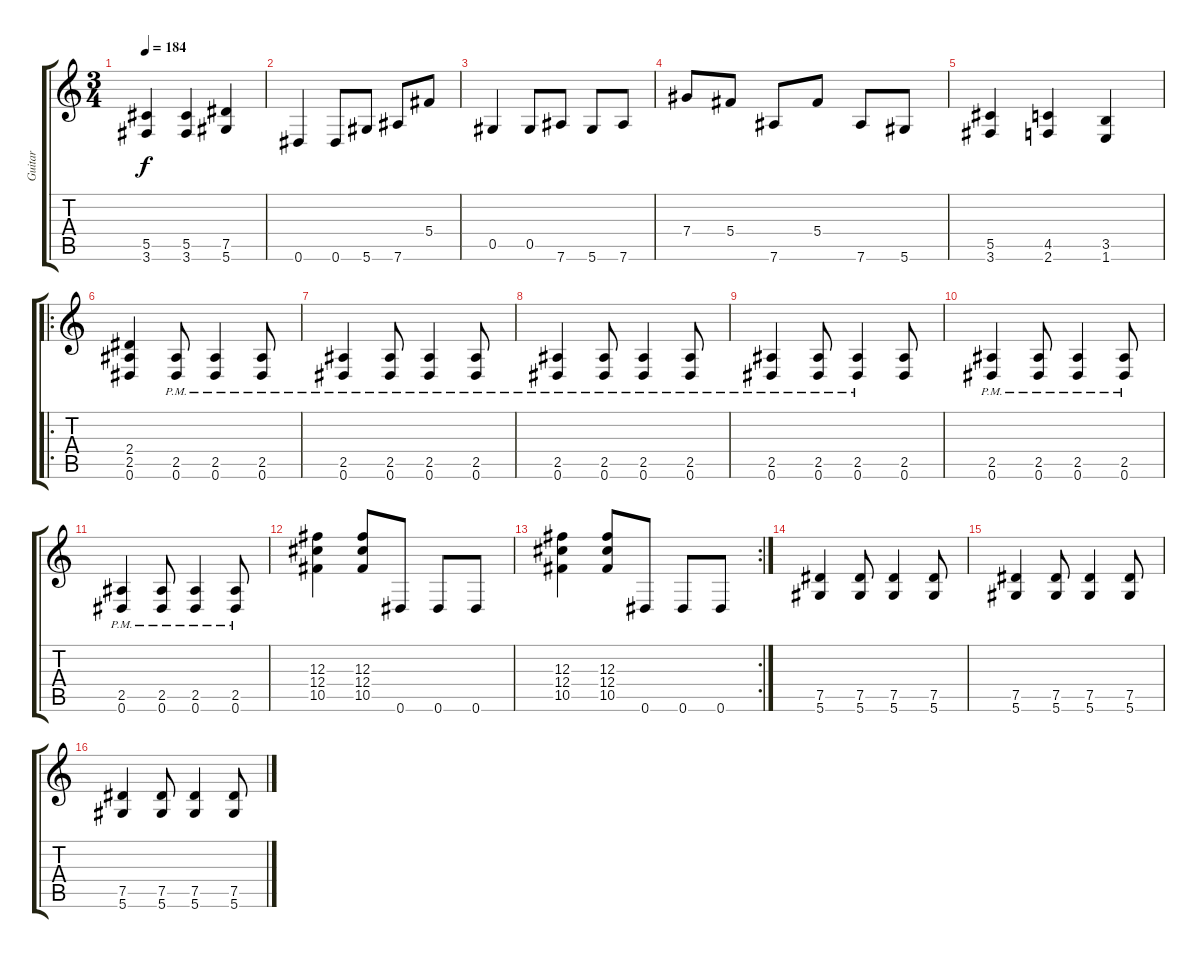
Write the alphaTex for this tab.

\track ("Guitar" "Guitar") {instrument distortionguitar}
\staff {score tabs}
\tuning (Eb4 Bb3 Gb3 Db3 Ab2 Eb2) {hide}
\ts (3 4)
\tempo 184
\clef g2
\ks c
(5.5 3.6).4{dy f} (5.5 3.6).4 (7.5 5.6).4 |
0.6.4 0.6.8 5.6.8 7.6.8 5.4.8 |
0.5.4 0.5.8 7.6.8 5.6.8 7.6.8 |
7.4.8 5.4.8 7.6.8 5.4.8 7.6.8 5.6.8 |
(5.5 3.6).4 (4.5 2.6).4 (3.5 1.6).4 |
\ro
(2.4 2.5 0.6).4 (2.5{pm} 0.6{pm}).8 (2.5{pm} 0.6{pm}).4 (2.5{pm} 0.6{pm}).8 |
(2.5{pm} 0.6{pm}).4 (2.5{pm} 0.6{pm}).8 (2.5{pm} 0.6{pm}).4 (2.5{pm} 0.6{pm}).8 |
(2.5{pm} 0.6{pm}).4 (2.5{pm} 0.6{pm}).8 (2.5{pm} 0.6{pm}).4 (2.5{pm} 0.6{pm}).8 |
(2.5{pm} 0.6{pm}).4 (2.5{pm} 0.6{pm}).8 (2.5{pm} 0.6{pm}).4 (2.5 0.6).8 |
(2.5{pm} 0.6{pm}).4 (2.5{pm} 0.6{pm}).8 (2.5{pm} 0.6{pm}).4 (2.5{pm} 0.6{pm}).8 |
(2.5{pm} 0.6{pm}).4 (2.5{pm} 0.6{pm}).8 (2.5{pm} 0.6{pm}).4 (2.5{pm} 0.6{pm}).8 |
(12.3 12.4 10.5).4 (12.3 12.4 10.5).8 0.6.8 0.6.8 0.6.8 |
\rc 2
(12.3 12.4 10.5).4 (12.3 12.4 10.5).8 0.6.8 0.6.8 0.6.8 |
(7.5 5.6).4 (7.5 5.6).8 (7.5 5.6).4 (7.5 5.6).8 |
(7.5 5.6).4 (7.5 5.6).8 (7.5 5.6).4 (7.5 5.6).8 |
(7.5 5.6).4 (7.5 5.6).8 (7.5 5.6).4 (7.5 5.6).8
